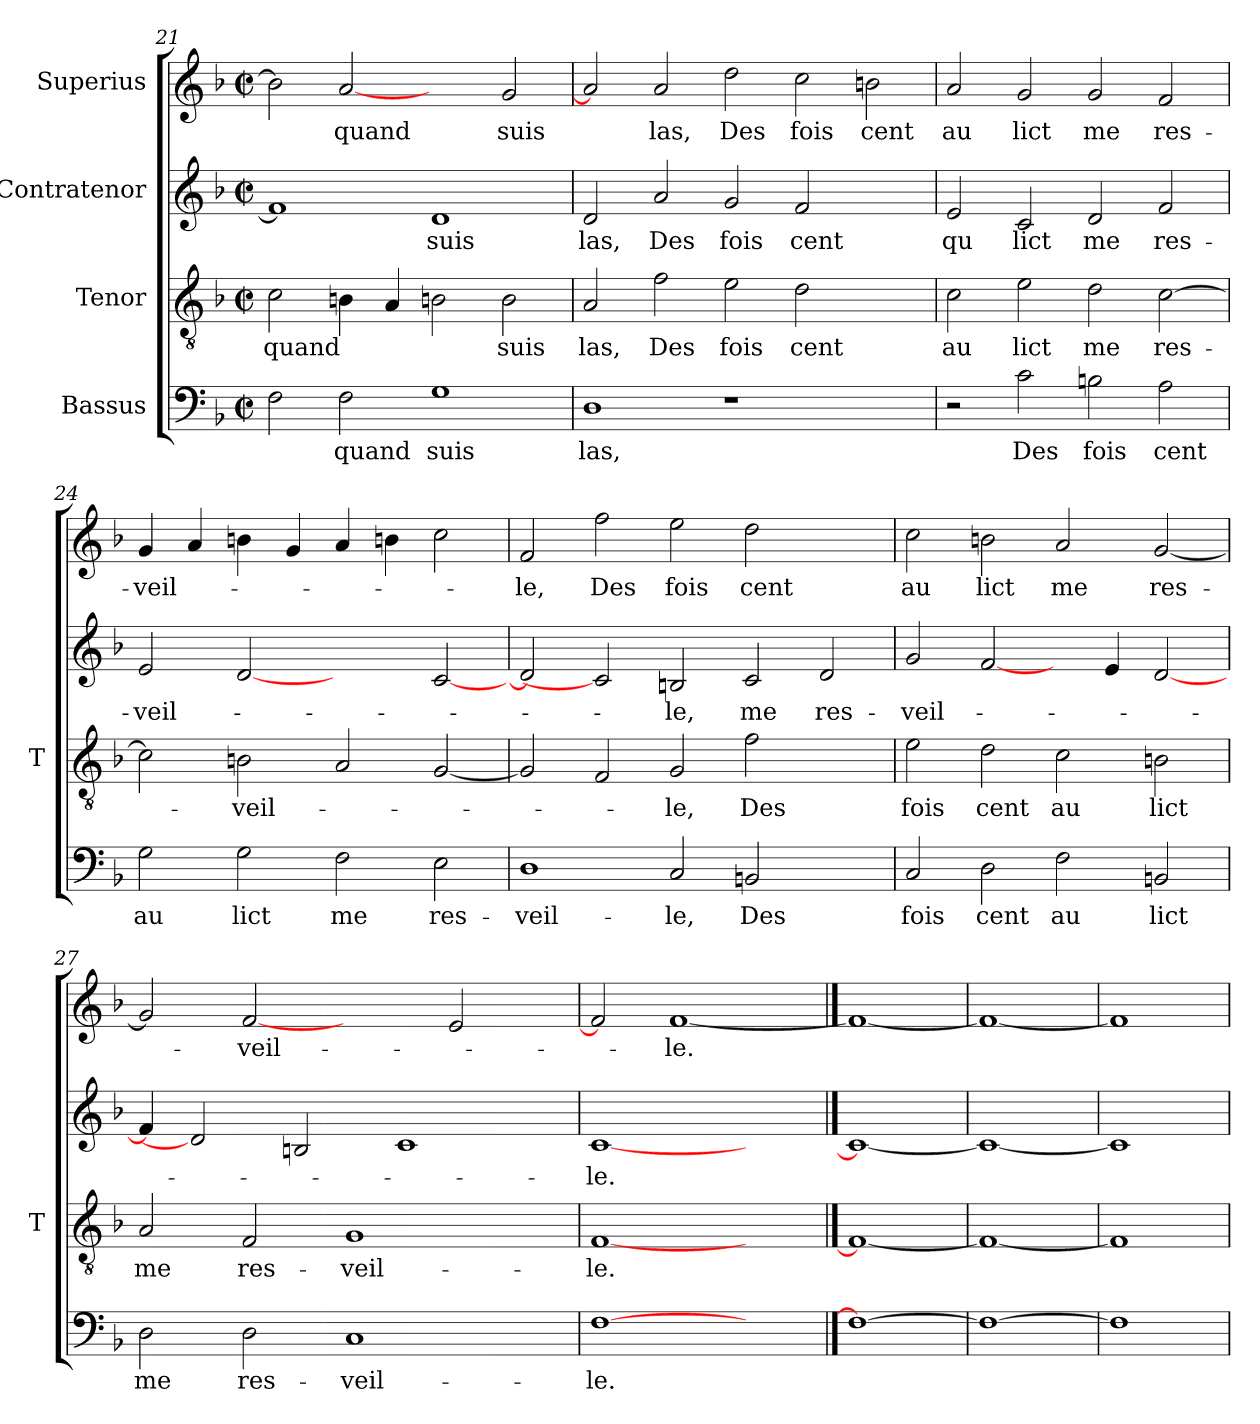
**kern	**text	**kern	**text	**kern	**text	**kern	**text
*part4	*part4	*part3	*part3	*part2	*part2	*part1	*part1
*staff4	*staff4	*staff3	*staff3	*staff2	*staff2	*staff1	*staff1
*I"Bassus	*	*I"Tenor	*	*I"Contratenor	*	*I"Superius	*
*	*	*I'T	*	*	*	*	*
*clefF4	*	*clefGv2	*	*clefG2	*	*clefG2	*
*k[b-]	*	*k[b-]	*	*k[b-]	*	*k[b-]	*
*F:	*	*F:	*	*F:	*	*F:	*
*M2/2	*	*M2/2	*	*M2/2	*	*M2/2	*
*met(c|)	*	*met(c|)	*	*met(c|)	*	*met(c|)	*
=21	=21	=21	=21	=21	=21	=21	=21
2F	.	2c	-quand	1f]	.	2bn]	.
2F	-quand	4Bn	.	.	.	[2a	-quand
.	.	4A	.	.	.	.	.
1G	-suis	2Bn	.	1d	-suis	2ryy	.
.	.	2B	-suis	.	.	2g	-suis
=22	=22	=22	=22	=22	=22	=22	=22
1D	-las,	2A	-las,	2d	-las,	2a]	.
.	.	2f	-Des	2a	-Des	2a	-las,
1r	.	2e	-fois	2g	-fois	2dd	-Des
.	.	2d	-cent	2f	-cent	2cc	-fois
2ryy	.	2ryy	.	2ryy	.	2bn	-cent
!!LO:PB:g=z
=23	=23	=23	=23	=23	=23	=23	=23
2r	.	2c	-au	2e	-qu	2a	-au
2c	-Des	2e	-lict	2c	-lict	2g	-lict
2Bn	-fois	2d	-me	2d	-me	2g	-me
2A	-cent	[2c	res-	2f	res-	2f	res-
=24	=24	=24	=24	=24	=24	=24	=24
2G	-au	2c]	.	2e	veil-	4g	veil-
.	.	.	.	.	.	4a	.
2G	-lict	2Bn	veil-	[2d	.	4bn	.
.	.	.	.	.	.	4g	.
2F	-me	2A	.	2ryy	.	4a	.
.	.	.	.	.	.	4bn	.
2E	res-	[2G	.	[2c	.	2cc	.
=25	=25	=25	=25	=25	=25	=25	=25
1D	veil-	2G]	.	2d]	.	2f	-le,
.	.	2F	.	2c]	.	2ff	-Des
2C	-le,	2G	-le,	2Bn	-le,	2ee	-fois
2BBn	-Des	2f	-Des	2c	-me	2dd	-cent
2ryy	.	2ryy	.	2d	res-	2ryy	.
!!LO:LB:g=z
=26	=26	=26	=26	=26	=26	=26	=26
2C	-fois	2e	-fois	2g	veil-	2cc	-au
2D	-cent	2d	-cent	[2f	.	2bn	-lict
2F	-au	2c	-au	4ryy	.	2a	-me
.	.	.	.	4e	.	.	.
2BBn	-lict	2Bn	-lict	[2d	.	[2g	res-
=27	=27	=27	=27	=27	=27	=27	=27
2D	-me	2A	-me	4f]	.	2g]	.
.	.	.	.	2d]	.	.	.
2D	res-	2F	res-	.	.	[2f	veil-
.	.	.	.	2Bn	.	.	.
1C	veil-	1G	veil-	.	.	2ryy	.
.	.	.	.	1c	.	.	.
.	.	.	.	.	.	2e	.
4ryy	.	4ryy	.	.	.	4ryy	.
=28	=28	=28	=28	=28	=28	=28	=28
[1F	-le.	[1F	-le.	[1c	-le.	2f]	.
.	.	.	.	.	.	[1f	-le.
2ryy	.	2ryy	.	2ryy	.	.	.
==29	==29	==29	==29	==29	==29	==29	==29
1F_	.	1F_	.	1c_	.	1f_	.
=30	=30	=30	=30	=30	=30	=30	=30
1F_	.	1F_	.	1c_	.	1f_	.
=31	=31	=31	=31	=31	=31	=31	=31
1F]	.	1F]	.	1c]	.	1f]	.
=	=	=	=	=	=	=	=
*-	*-	*-	*-	*-	*-	*-	*-
